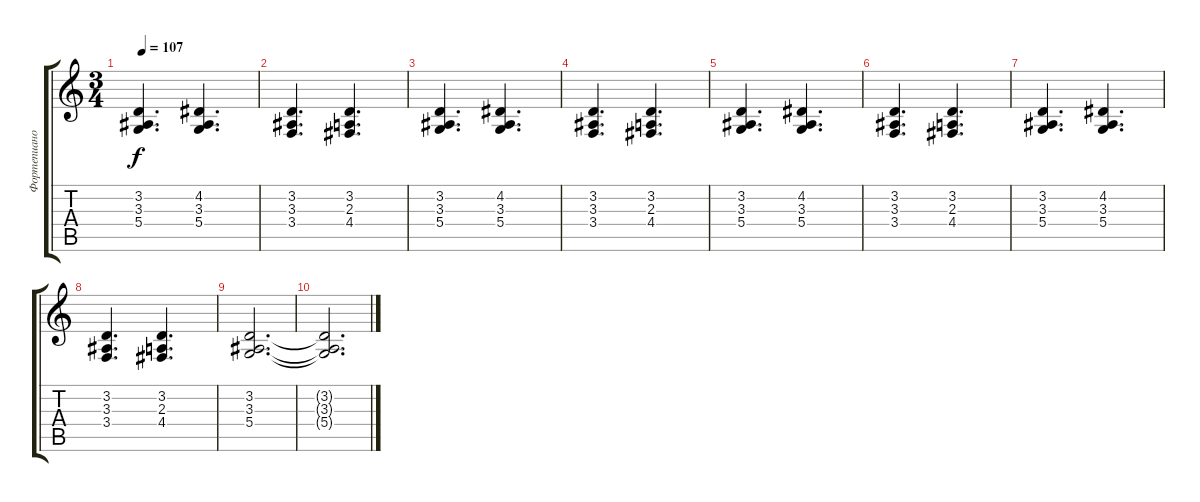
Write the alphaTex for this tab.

\track ("Фортепиано" "Фортепиано") {instrument brightacousticpiano}
\staff {score tabs}
\tuning (E4 B3 G3 D3 A2 E2) {hide}
\ts (3 4)
\tempo 107
\clef g2
\ks c
(3.2 3.3 5.4).4{d dy f} (4.2 3.3 5.4).4{d} |
(3.2 3.3 3.4).4{d} (3.2 2.3 4.4).4{d} |
(3.2 3.3 5.4).4{d} (4.2 3.3 5.4).4{d} |
(3.2 3.3 3.4).4{d} (3.2 2.3 4.4).4{d} |
(3.2 3.3 5.4).4{d} (4.2 3.3 5.4).4{d} |
(3.2 3.3 3.4).4{d} (3.2 2.3 4.4).4{d} |
(3.2 3.3 5.4).4{d} (4.2 3.3 5.4).4{d} |
(3.2 3.3 3.4).4{d} (3.2 2.3 4.4).4{d} |
(3.2 3.3 5.4).2{d} |
(3.2{t} 3.3{t} 5.4{t}).2{d}
